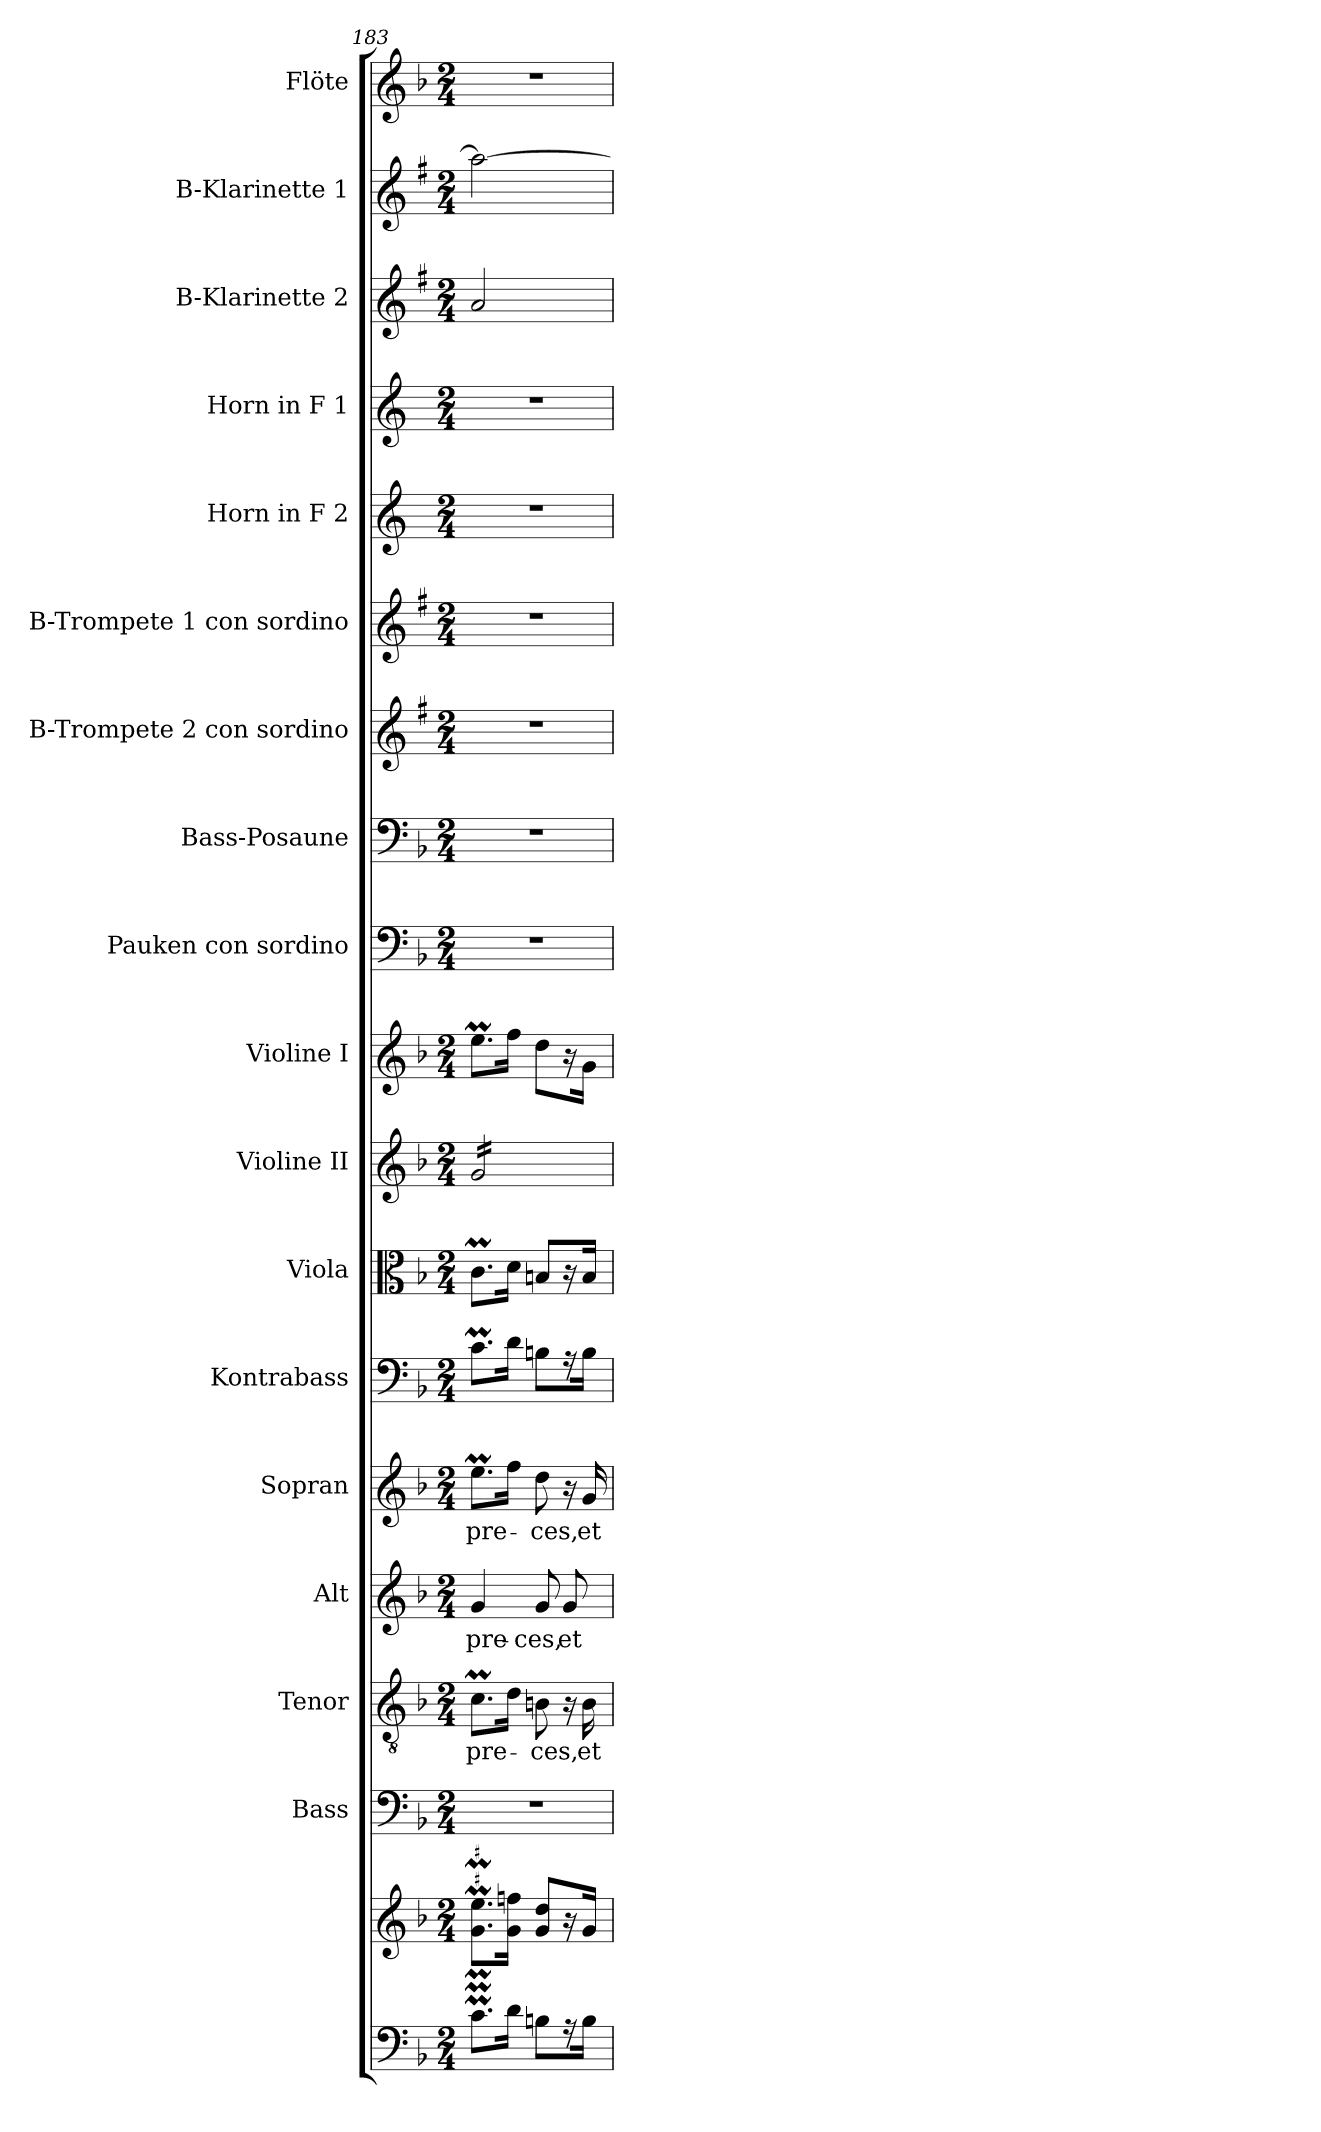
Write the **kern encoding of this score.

**kern	**kern	**kern	**kern	**text	**kern	**text	**kern	**text	**kern	**kern	**kern	**kern	**kern	**kern	**kern	**kern	**kern	**kern	**kern	**kern	**kern
*part18	*part18	*part17	*part16	*part16	*part15	*part15	*part14	*part14	*part13	*part12	*part11	*part10	*part9	*part8	*part7	*part6	*part5	*part4	*part3	*part2	*part1
*staff19	*staff18	*staff17	*staff16	*staff16	*staff15	*staff15	*staff14	*staff14	*staff13	*staff12	*staff11	*staff10	*staff9	*staff8	*staff7	*staff6	*staff5	*staff4	*staff3	*staff2	*staff1
*	*	*I"Bass	*I"Tenor	*	*I"Alt	*	*I"Sopran	*	*I"Kontrabass	*I"Viola	*I"Violine II	*I"Violine I	*I"Pauken con sordino	*I"Bass-Posaune	*I"B-Trompete 2 con sordino	*I"B-Trompete 1 con sordino	*I"Horn in F 2	*I"Horn in F 1	*I"B-Klarinette 2	*I"B-Klarinette 1	*I"Flöte
*	*	*I'B.	*I'T.	*	*I'A.	*	*I'S.	*	*I'Kb.	*I'Vla.	*I'Vl. II	*I'Vl. I	*I'Pk.	*I'B. Pos.	*I'B Trp. 2	*I'B Trp. 1	*	*	*I'B Kl. 2	*I'B Kl. 1	*I'Fl.
*clefF4	*clefG2	*clefF4	*clefGv2	*	*clefG2	*	*clefG2	*	*clefF4	*clefC3	*clefG2	*clefG2	*clefF4	*clefF4	*clefG2	*clefG2	*clefG2	*clefG2	*clefG2	*clefG2	*clefG2
*	*	*	*	*	*	*	*	*	*ITrd7c12	*	*	*	*	*	*ITrd1c2	*ITrd1c2	*ITrd4c7	*ITrd4c7	*ITrd1c2	*ITrd1c2	*
*k[b-]	*k[b-]	*k[b-]	*k[b-]	*	*k[b-]	*	*k[b-]	*	*k[b-]	*k[b-]	*k[b-]	*k[b-]	*k[b-]	*k[b-]	*k[b-]	*k[b-]	*k[b-]	*k[b-]	*k[b-]	*k[b-]	*k[b-]
*F:	*F:	*F:	*F:	*	*F:	*	*F:	*	*F:	*F:	*F:	*F:	*F:	*F:	*F:	*F:	*F:	*F:	*F:	*F:	*F:
*M2/4	*M2/4	*M2/4	*M2/4	*	*M2/4	*	*M2/4	*	*M2/4	*M2/4	*M2/4	*M2/4	*M2/4	*M2/4	*M2/4	*M2/4	*M2/4	*M2/4	*M2/4	*M2/4	*M2/4
=183	=183	=183	=183	=183	=183	=183	=183	=183	=183	=183	=183	=183	=183	=183	=183	=183	=183	=183	=183	=183	=183
!	!	!	!	!LO:LY:b	!	!LO:LY:b	!	!LO:LY:b	!	!	!	!	!	!	!	!	!	!	!	!	!
*	*	*	*	*	*	*	*	*	*	*	*tremolo	*	*	*	*	*	*	*	*	*	*
8.cM\L	8.g\M 8.ee\ML	2r	8.cM\L	pre-	4g/	pre-	8.eem\L	pre-	8.CM\L	8.cM\L	16g/LL	8.eem\L	2r	2r	2r	2r	2r	2r	2g/	2gg\_	2r
.	.	.	.	.	.	.	.	.	.	.	16g/	.	.	.	.	.	.	.	.	.	.
.	.	.	.	.	.	.	.	.	.	.	16g/	.	.	.	.	.	.	.	.	.	.
16d\Jk	16g\ 16ff\Jk	.	16d\Jk	.	.	.	16ff\Jk	.	16D\Jk	16d\Jk	16g/	16ff\Jk	.	.	.	.	.	.	.	.	.
!	!	!	!	!LO:LY:b	!	!LO:LY:b	!	!LO:LY:b	!	!	!	!	!	!	!	!	!	!	!	!	!
8Bn\L	8g/ 8dd/L	.	8Bn\	-ces,	8g/	-ces,	8dd\	-ces,	8BBn\L	8Bn/L	16g/	8dd\L	.	.	.	.	.	.	.	.	.
.	.	.	.	.	.	.	.	.	.	.	16g/	.	.	.	.	.	.	.	.	.	.
!	!	!	!	!	!	!LO:LY:b	!	!	!	!	!	!	!	!	!	!	!	!	!	!	!
16r	16r	.	16r	.	8g/	et	16r	.	16r	16r	16g/	16r	.	.	.	.	.	.	.	.	.
!	!	!	!	!LO:LY:b	!	!	!	!LO:LY:b	!	!	!	!	!	!	!	!	!	!	!	!	!
16B\Jk	16g/Jk	.	16B\	et	.	.	16g/	et	16BB\Jk	16B/Jk	16g/JJ	16g\Jk	.	.	.	.	.	.	.	.	.
*	*	*	*	*	*	*	*	*	*	*	*Xtremolo	*	*	*	*	*	*	*	*	*	*
=	=	=	=	=	=	=	=	=	=	=	=	=	=	=	=	=	=	=	=	=	=
*-	*-	*-	*-	*-	*-	*-	*-	*-	*-	*-	*-	*-	*-	*-	*-	*-	*-	*-	*-	*-	*-
